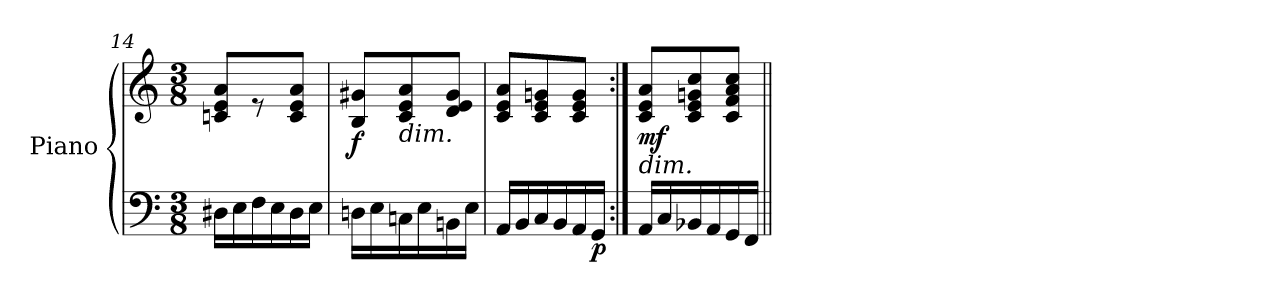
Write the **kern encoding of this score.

**kern	**kern	**dynam
*part1	*part1	*part1
*staff2	*staff1	*staff1/2
*I"Piano	*	*
*I'Pno.	*	*
*clefF4	*clefG2	*
*k[]	*k[]	*
*M3/8	*M3/8	*
=14	=14	=14
16D#X\LL	8cn/ 8e/ 8a/L	.
16E\	.	.
16F\	8r	.
16E\	.	.
16D#\	8c/ 8e/ 8a/J	.
16E\JJ	.	.
!!LO:LB:g=z
=15	=15	=15
!	!	!LO:DY:b
16Dn\LL	8B/ 8g#X/L	f
16E\	.	.
!	!LO:TX:b:i:t=dim.	!
16Cn\	8c/ 8e/ 8a/	.
16E\	.	.
16BBn\	8d/ 8e/ 8g#/J	.
16E\JJ	.	.
=16	=16	=16
16AA/LL	8c/ 8e/ 8a/L	.
16BB/	.	.
16C/	8c/ 8e/ 8gn/	.
16BB/	.	.
16AA/	8c/ 8e/ 8g/J	.
!	!	!LO:DY:b=2
16GG/JJ	.	p
=17:|!	=17:|!	=17:|!
!	!LO:TX:b:i:t=dim.	!
!	!	!LO:DY:b
16AA/LL	8c/ 8e/ 8a/L	mf
16C/	.	.
16BB-X/	8c/ 8e/ 8gn/ 8cc/	.
16AA/	.	.
16GG/	8c/ 8f/ 8a/ 8cc/J	.
16FF/JJ	.	.
=||	=||	=||
*-	*-	*-
